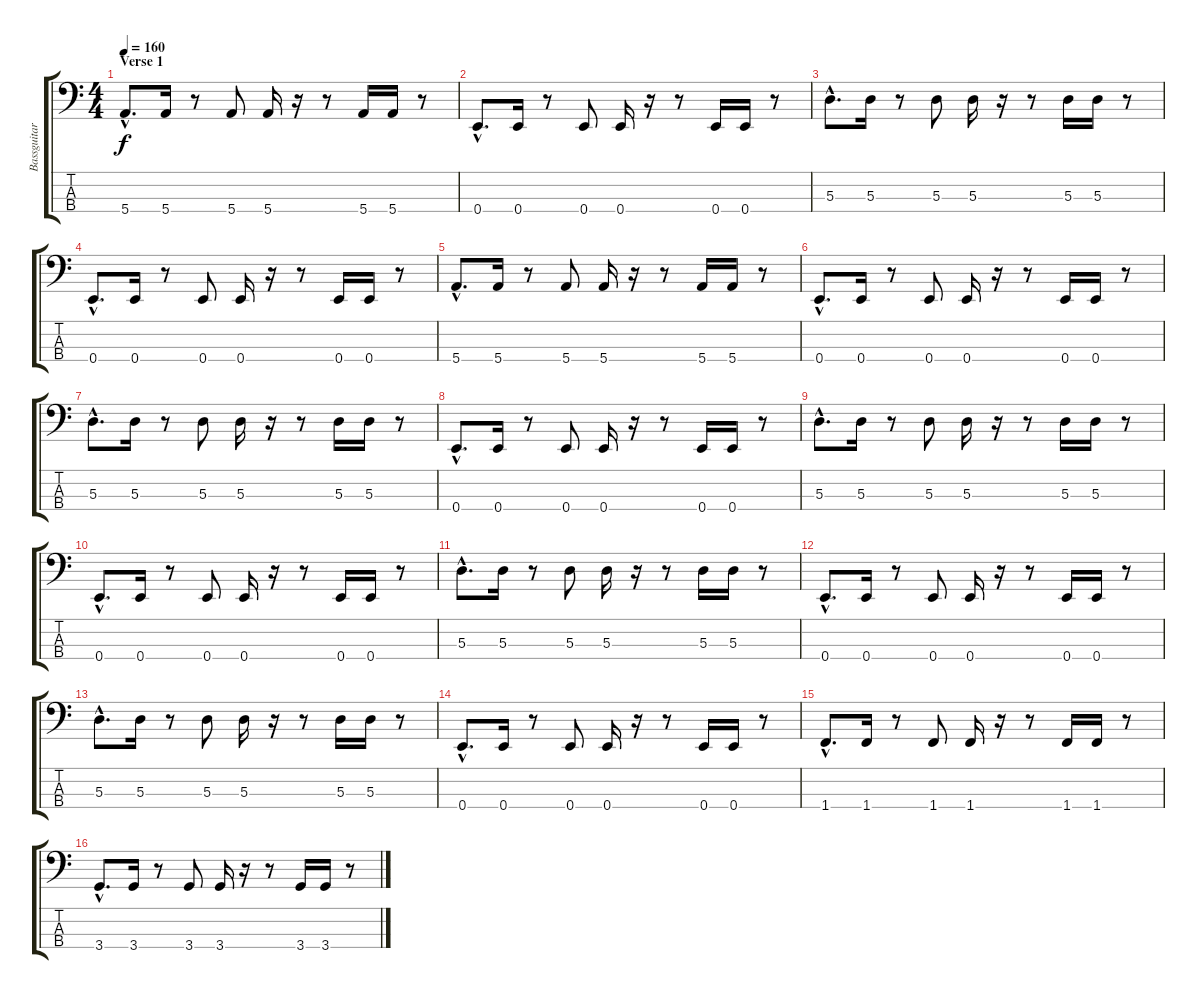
\track ("Bassguitar" "Bassguitar") {instrument electricbassfinger}
\staff {score tabs}
\tuning (G2 D2 A1 E1) {hide}
\ts (4 4)
\section ("" "Verse 1")
\tempo 160
\clef f4
\ks c
5.4{hac}.8{d dy f} 5.4.16 r.8 5.4.8 5.4.16 r.16 r.8 5.4.16 5.4.16 r.8 |
0.4{hac}.8{d} 0.4.16 r.8 0.4.8 0.4.16 r.16 r.8 0.4.16 0.4.16 r.8 |
5.3{hac}.8{d} 5.3.16 r.8 5.3.8 5.3.16 r.16 r.8 5.3.16 5.3.16 r.8 |
0.4{hac}.8{d} 0.4.16 r.8 0.4.8 0.4.16 r.16 r.8 0.4.16 0.4.16 r.8 |
5.4{hac}.8{d} 5.4.16 r.8 5.4.8 5.4.16 r.16 r.8 5.4.16 5.4.16 r.8 |
0.4{hac}.8{d} 0.4.16 r.8 0.4.8 0.4.16 r.16 r.8 0.4.16 0.4.16 r.8 |
5.3{hac}.8{d} 5.3.16 r.8 5.3.8 5.3.16 r.16 r.8 5.3.16 5.3.16 r.8 |
0.4{hac}.8{d} 0.4.16 r.8 0.4.8 0.4.16 r.16 r.8 0.4.16 0.4.16 r.8 |
5.3{hac}.8{d} 5.3.16 r.8 5.3.8 5.3.16 r.16 r.8 5.3.16 5.3.16 r.8 |
0.4{hac}.8{d} 0.4.16 r.8 0.4.8 0.4.16 r.16 r.8 0.4.16 0.4.16 r.8 |
5.3{hac}.8{d} 5.3.16 r.8 5.3.8 5.3.16 r.16 r.8 5.3.16 5.3.16 r.8 |
0.4{hac}.8{d} 0.4.16 r.8 0.4.8 0.4.16 r.16 r.8 0.4.16 0.4.16 r.8 |
5.3{hac}.8{d} 5.3.16 r.8 5.3.8 5.3.16 r.16 r.8 5.3.16 5.3.16 r.8 |
0.4{hac}.8{d} 0.4.16 r.8 0.4.8 0.4.16 r.16 r.8 0.4.16 0.4.16 r.8 |
1.4{hac}.8{d} 1.4.16 r.8 1.4.8 1.4.16 r.16 r.8 1.4.16 1.4.16 r.8 |
3.4{hac}.8{d} 3.4.16 r.8 3.4.8 3.4.16 r.16 r.8 3.4.16 3.4.16 r.8
